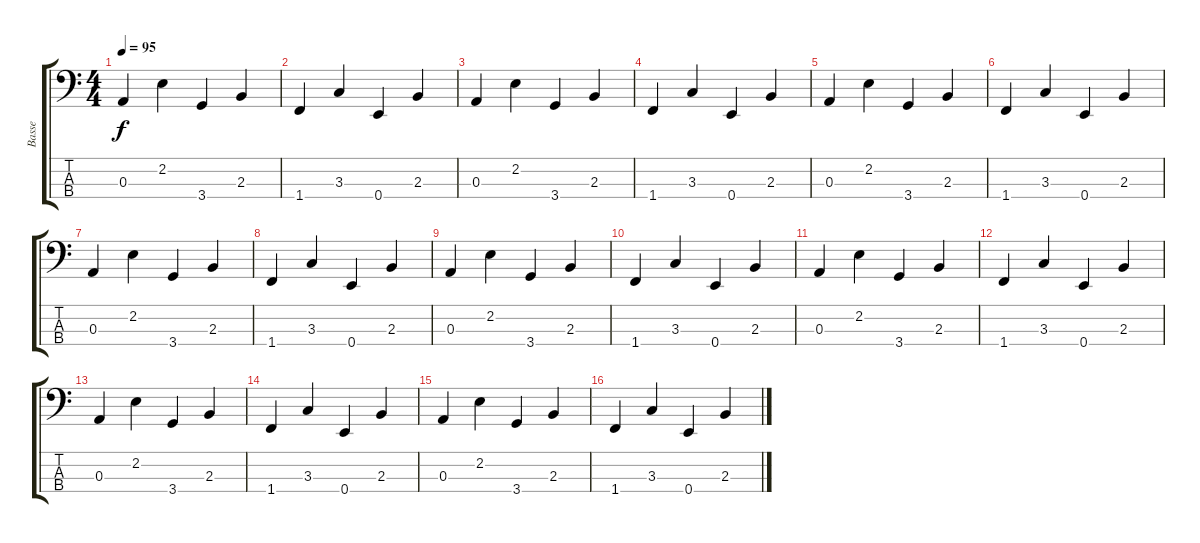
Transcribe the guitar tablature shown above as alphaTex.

\track ("Basse" "Basse") {instrument acousticbass}
\staff {score tabs}
\tuning (G2 D2 A1 E1) {hide}
\ts (4 4)
\tempo 95
\clef f4
\ks c
0.3.4{dy f} 2.2.4 3.4.4 2.3.4 |
1.4.4 3.3.4 0.4.4 2.3.4 |
0.3.4 2.2.4 3.4.4 2.3.4 |
1.4.4 3.3.4 0.4.4 2.3.4 |
0.3.4 2.2.4 3.4.4 2.3.4 |
1.4.4 3.3.4 0.4.4 2.3.4 |
0.3.4 2.2.4 3.4.4 2.3.4 |
1.4.4 3.3.4 0.4.4 2.3.4 |
0.3.4 2.2.4 3.4.4 2.3.4 |
1.4.4 3.3.4 0.4.4 2.3.4 |
0.3.4 2.2.4 3.4.4 2.3.4 |
1.4.4 3.3.4 0.4.4 2.3.4 |
0.3.4 2.2.4 3.4.4 2.3.4 |
1.4.4 3.3.4 0.4.4 2.3.4 |
0.3.4 2.2.4 3.4.4 2.3.4 |
1.4.4 3.3.4 0.4.4 2.3.4
